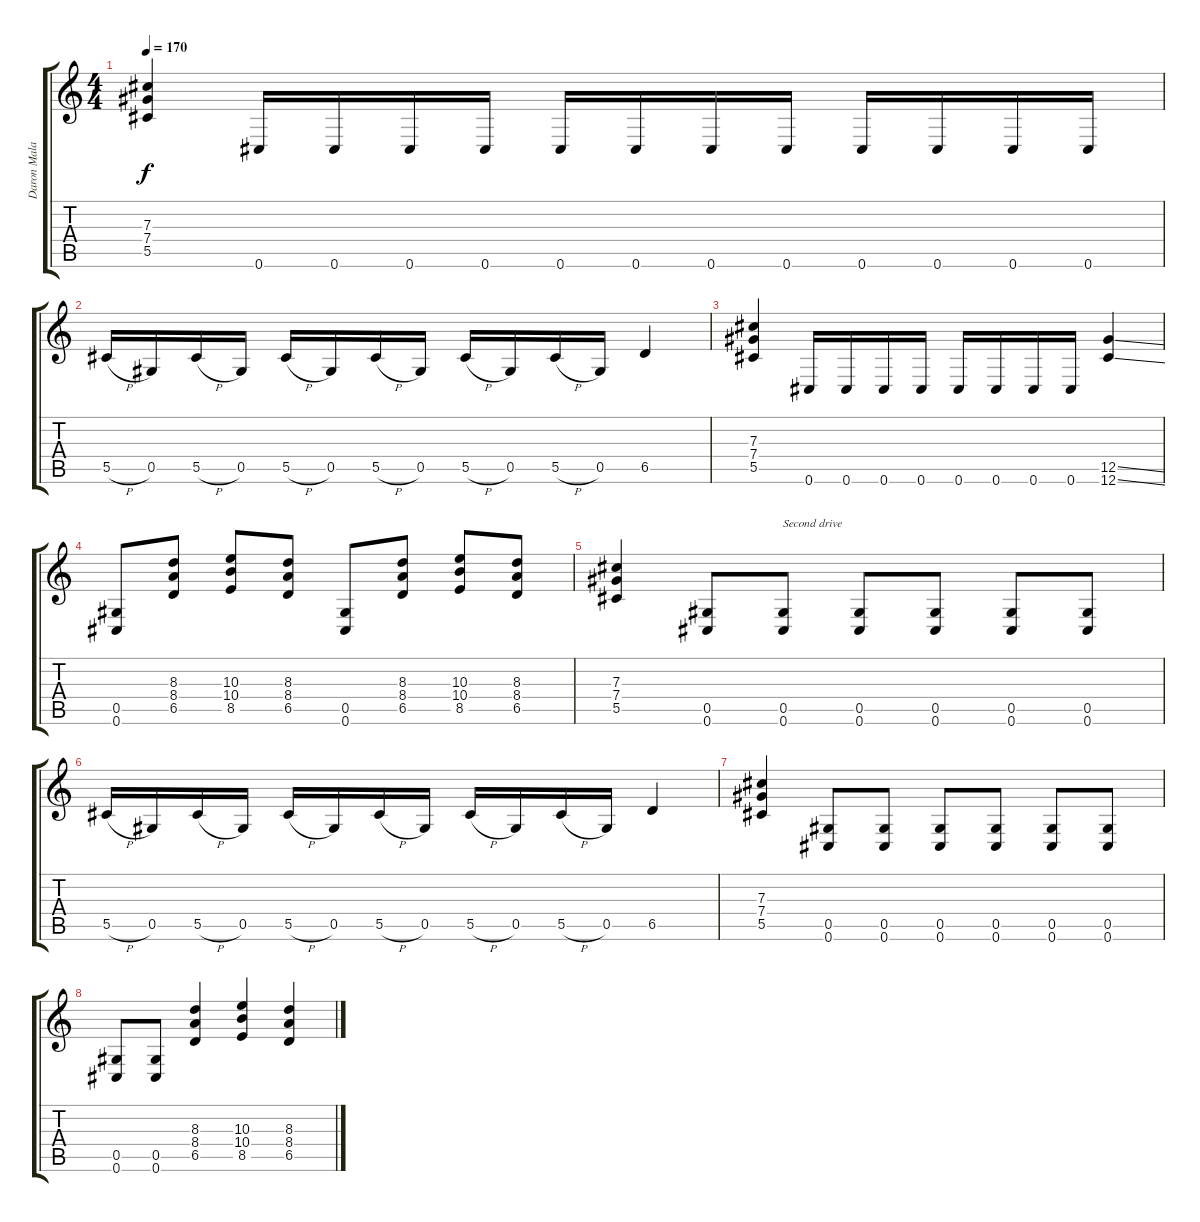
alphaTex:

\track ("Daron Malakian" "Daron Mala") {instrument distortionguitar}
\staff {score tabs}
\tuning (Eb4 Bb3 Gb3 Db3 Ab2 Db2) {hide}
\ts (4 4)
\tempo 170
\clef g2
\ks c
(7.3 7.4 5.5).4{dy f} 0.6.16 0.6.16 0.6.16 0.6.16 0.6.16 0.6.16 0.6.16 0.6.16 0.6.16 0.6.16 0.6.16 0.6.16 |
5.5{h}.16 0.5.16 5.5{h}.16 0.5.16 5.5{h}.16 0.5.16 5.5{h}.16 0.5.16 5.5{h}.16 0.5.16 5.5{h}.16 0.5.16 6.5.4 |
(7.3 7.4 5.5).4 0.6.16 0.6.16 0.6.16 0.6.16 0.6.16 0.6.16 0.6.16 0.6.16 (12.5{ss} 12.6{ss}).4 |
(0.5 0.6).8 (8.3 8.4 6.5).8 (10.3 10.4 8.5).8 (8.3 8.4 6.5).8 (0.5 0.6).8 (8.3 8.4 6.5).8 (10.3 10.4 8.5).8 (8.3 8.4 6.5).8 |
(7.3 7.4 5.5).4 (0.5 0.6).8 (0.5 0.6).8{txt "Second drive"} (0.5 0.6).8 (0.5 0.6).8 (0.5 0.6).8 (0.5 0.6).8 |
5.5{h}.16 0.5.16 5.5{h}.16 0.5.16 5.5{h}.16 0.5.16 5.5{h}.16 0.5.16 5.5{h}.16 0.5.16 5.5{h}.16 0.5.16 6.5.4 |
(7.3 7.4 5.5).4 (0.5 0.6).8 (0.5 0.6).8 (0.5 0.6).8 (0.5 0.6).8 (0.5 0.6).8 (0.5 0.6).8 |
(0.5 0.6).8 (0.5 0.6).8 (8.3 8.4 6.5).4 (10.3 10.4 8.5).4 (8.3 8.4 6.5).4
